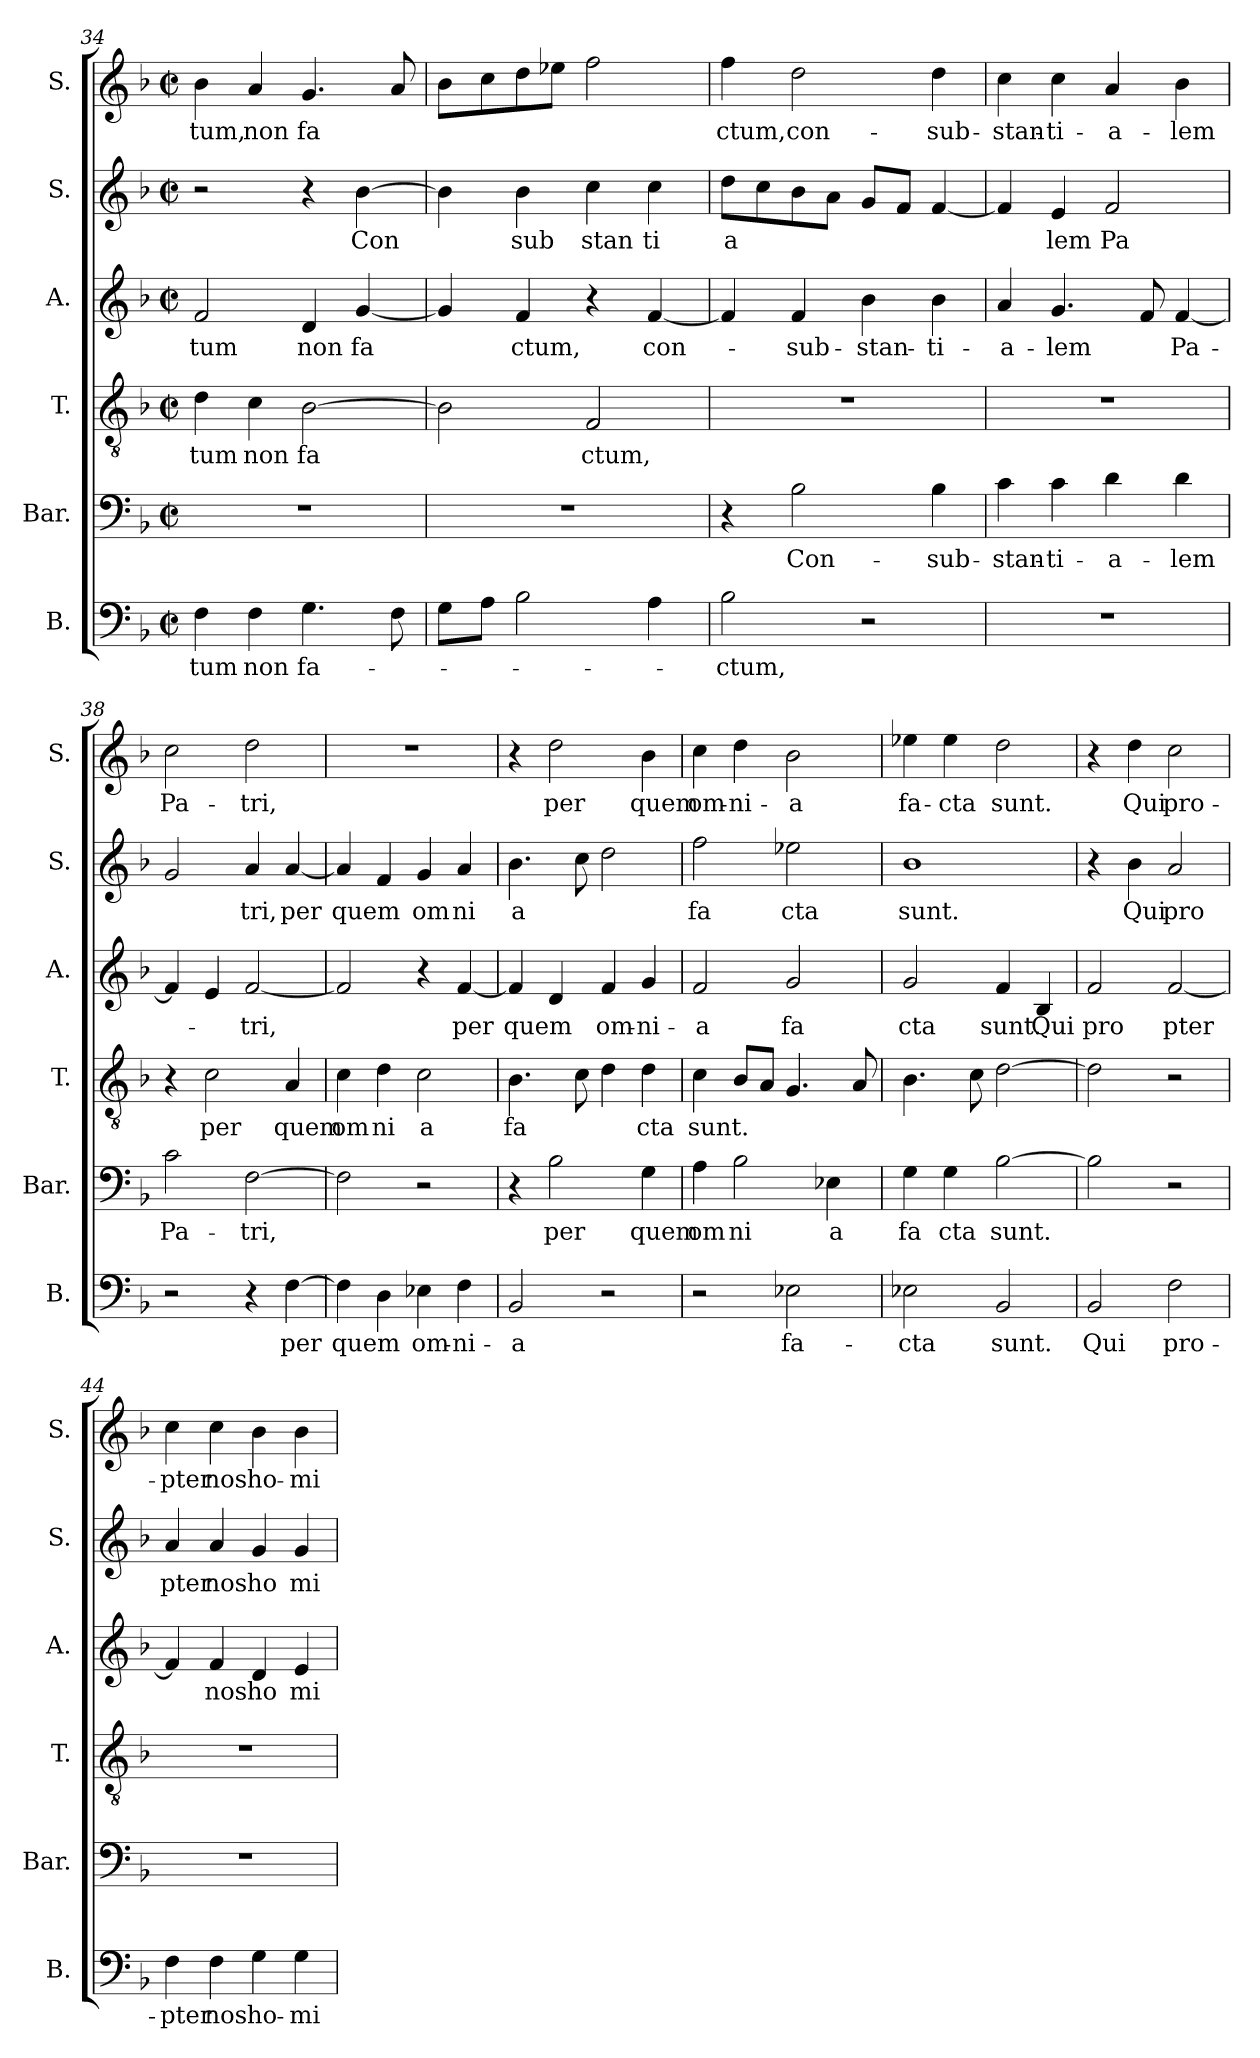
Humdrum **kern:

**kern	**text	**kern	**text	**kern	**text	**kern	**text	**kern	**text	**kern	**text
*part6	*part6	*part5	*part5	*part4	*part4	*part3	*part3	*part2	*part2	*part1	*part1
*staff6	*staff6	*staff5	*staff5	*staff4	*staff4	*staff3	*staff3	*staff2	*staff2	*staff1	*staff1
*I"B.	*	*I"Bar.	*	*I"T.	*	*I"A.	*	*I"S.	*	*I"S.	*
*I'B.	*	*I'Bar.	*	*I'T.	*	*I'A.	*	*I'S.	*	*I'S.	*
*clefF4	*	*clefF4	*	*clefGv2	*	*clefG2	*	*clefG2	*	*clefG2	*
*k[b-]	*	*k[b-]	*	*k[b-]	*	*k[b-]	*	*k[b-]	*	*k[b-]	*
*F:	*	*F:	*	*F:	*	*F:	*	*F:	*	*F:	*
*M2/2	*	*M2/2	*	*M2/2	*	*M2/2	*	*M2/2	*	*M2/2	*
*met(c|)	*	*met(c|)	*	*met(c|)	*	*met(c|)	*	*met(c|)	*	*met(c|)	*
=34	=34	=34	=34	=34	=34	=34	=34	=34	=34	=34	=34
!	!LO:LY:b:cj	!	!	!	!LO:LY:b:cj	!	!LO:LY:b:cj	!	!	!	!LO:LY:b:cj
4F\	-tum	1r	.	4d\	tum	2f/	tum	2r	.	4b-\	tum,
!	!LO:LY:b:cj	!	!	!	!LO:LY:b:cj	!	!	!	!	!	!LO:LY:b:cj
4F\	non	.	.	4c\	non	.	.	.	.	4a/	non
!	!LO:LY:b:cj	!	!	!	!LO:LY:b:cj	!	!LO:LY:b:cj	!	!	!	!LO:LY:b:cj
4.G\	fa-	.	.	[<2B-\	fa	4d/	non	4r	.	4.g/	fa
!	!	!	!	!	!	!	!LO:LY:b:cj	!	!LO:LY:b	!	!
.	.	.	.	.	.	[>4g/	fa	[>4b-\	Con	.	.
8F\	.	.	.	.	.	.	.	.	.	8a/	.
!!LO:LB:g=z
=35	=35	=35	=35	=35	=35	=35	=35	=35	=35	=35	=35
*	*	*	*	*^	*	*	*	*^	*	*	*
8G\L	.	1r	.	2B-\]	8ryy	.	4g/]	.	4b-\]	64ryy	.	8b-\L	.
.	.	.	.	.	.	.	.	.	.	2ryy	.	.	.
8A\J	.	.	.	.	2..ryy	.	.	.	.	.	.	8cc\	.
!	!	!	!	!	!	!	!	!LO:LY:b:cj	!	!	!LO:LY:b:cj	!	!
2B-\	.	.	.	.	.	.	4f/	ctum,	4b-\	.	sub	8dd\	.
.	.	.	.	.	.	.	.	.	.	.	.	8ee-X\J	.
!	!	!	!	!	!	!LO:LY:b:cj	!	!	!	!	!LO:LY:b:cj	!	!
.	.	.	.	2F/	.	ctum,	4r	.	4cc\	.	stan	2ff\	.
.	.	.	.	.	.	.	.	.	.	4ryy	.	.	.
!	!	!	!	!	!	!	!	!LO:LY:b	!	!	!LO:LY:b:cj	!	!
4A\	.	.	.	.	.	.	[<4f/	con-	4cc\	.	ti	.	.
.	.	.	.	.	.	.	.	.	.	8...ryy	.	.	.
=36	=36	=36	=36	=36	=36	=36	=36	=36	=36	=36	=36	=36	=36
!	!LO:LY:b:cj	!	!	!	!	!	!	!	!	!	!LO:LY:b:cj	!	!LO:LY:b:cj
*	*	*	*	*v	*v	*	*	*	*v	*v	*	*	*
2B-\	-ctum,	4r	.	1r	.	4f/]	.	8dd\L	a	4ff\	ctum,
.	.	.	.	.	.	.	.	8cc\	.	.	.
!	!	!	!LO:LY:b:cj	!	!	!	!LO:LY:b:cj	!	!	!	!LO:LY:b:cj
.	.	2B-\	Con-	.	.	4f/	-sub-	8b-\	.	2dd\	con-
.	.	.	.	.	.	.	.	8a\J	.	.	.
!	!	!	!	!	!	!	!LO:LY:b:cj	!	!	!	!
2r	.	.	.	.	.	4b-\	-stan-	8g/L	.	.	.
.	.	.	.	.	.	.	.	8f/J	.	.	.
!	!	!	!LO:LY:b:cj	!	!	!	!LO:LY:b:cj	!	!	!	!LO:LY:b:cj
.	.	4B-\	-sub-	.	.	4b-\	-ti-	[<4f/	.	4dd\	-sub-
=37	=37	=37	=37	=37	=37	=37	=37	=37	=37	=37	=37
!	!	!	!LO:LY:b:cj	!	!	!	!LO:LY:b:cj	!	!	!	!LO:LY:b:cj
1r	.	4c\	-stan-	1r	.	4a/	-a-	4f/]	.	4cc\	-stan-
!	!	!	!LO:LY:b:cj	!	!	!	!LO:LY:b	!	!LO:LY:b:cj	!	!LO:LY:b:cj
.	.	4c\	-ti-	.	.	4.g/	-lem	4e/	lem	4cc\	-ti-
!	!	!	!LO:LY:b:cj	!	!	!	!	!	!LO:LY:b	!	!LO:LY:b:cj
.	.	4d\	-a-	.	.	.	.	2f/	Pa	4a/	-a-
.	.	.	.	.	.	8f/	.	.	.	.	.
!	!	!	!LO:LY:b:cj	!	!	!	!LO:LY:b	!	!	!	!LO:LY:b:cj
.	.	4d\	-lem	.	.	[<4f/	Pa-	.	.	4b-\	-lem
=38	=38	=38	=38	=38	=38	=38	=38	=38	=38	=38	=38
!	!	!	!LO:LY:b:cj	!	!	!	!	!	!	!	!LO:LY:b:cj
2r	.	2c\	Pa-	4r	.	4f/]	.	2g/	.	2cc\	Pa-
!	!	!	!	!	!LO:LY:b:cj	!	!	!	!	!	!
.	.	.	.	2c\	per	4e/	.	.	.	.	.
!	!	!	!LO:LY:b	!	!	!	!LO:LY:b	!	!LO:LY:b:cj	!	!LO:LY:b:cj
4r	.	[>2F\	-tri,	.	.	[<2f/	-tri,	4a/	tri,	2dd\	-tri,
!	!LO:LY:b	!	!	!	!LO:LY:b:cj	!	!	!	!LO:LY:b	!	!
[>4F\	per	.	.	4A/	quem	.	.	[<4a/	per	.	.
=39	=39	=39	=39	=39	=39	=39	=39	=39	=39	=39	=39
!	!LO:LY:b	!	!	!	!LO:LY:b:cj	!	!	!	!LO:LY:b	!	!
4F\]	quem	2F\]	.	4c\	om	2f/]	.	4a/]	quem	1r	.
!	!	!	!	!	!LO:LY:b:cj	!	!	!	!	!	!
4D\	.	.	.	4d\	ni	.	.	4f/	.	.	.
!	!LO:LY:b:cj	!	!	!	!LO:LY:b:cj	!	!	!	!LO:LY:b:cj	!	!
4E-X\	om-	2r	.	2c\	a	4r	.	4g/	om	.	.
!	!LO:LY:b:cj	!	!	!	!	!	!LO:LY:b	!	!LO:LY:b:cj	!	!
4F\	-ni-	.	.	.	.	[<4f/	per	4a/	ni	.	.
=40	=40	=40	=40	=40	=40	=40	=40	=40	=40	=40	=40
!	!LO:LY:b:cj	!	!	!	!LO:LY:b:cj	!	!LO:LY:b	!	!LO:LY:b:cj	!	!
2BB-/	-a	4r	.	4.B-\	fa	4f/]	quem	4.b-\	a	4r	.
!	!	!	!LO:LY:b:cj	!	!	!	!	!	!	!	!LO:LY:b:cj
.	.	2B-\	per	.	.	4d/	.	.	.	2dd\	per
.	.	.	.	8c\	.	.	.	8cc\	.	.	.
!	!	!	!	!	!	!	!LO:LY:b:cj	!	!	!	!
2r	.	.	.	4d\	.	4f/	om-	2dd\	.	.	.
!	!	!	!LO:LY:b:cj	!	!LO:LY:b:cj	!	!LO:LY:b:cj	!	!	!	!LO:LY:b:cj
.	.	4G\	quem	4d\	cta	4g/	-ni-	.	.	4b-\	quem
!!LO:PB:g=z
=41	=41	=41	=41	=41	=41	=41	=41	=41	=41	=41	=41
!	!	!	!LO:LY:b:cj	!	!LO:LY:b	!	!LO:LY:b:cj	!	!LO:LY:b:cj	!	!LO:LY:b:cj
2r	.	4A\	om	4c\	sunt.	2f/	-a	2ff\	fa	4cc\	om-
!	!	!	!LO:LY:b:cj	!	!	!	!	!	!	!	!LO:LY:b:cj
.	.	2B-\	ni	8B-/L	.	.	.	.	.	4dd\	-ni-
.	.	.	.	8A/J	.	.	.	.	.	.	.
!	!LO:LY:b:cj	!	!	!	!	!	!LO:LY:b:cj	!	!LO:LY:b:cj	!	!LO:LY:b:cj
2E-X\	fa-	.	.	4.G/	.	2g/	fa	2ee-X\	cta	2b-\	-a
!	!	!	!LO:LY:b:cj	!	!	!	!	!	!	!	!
.	.	4E-X\	a	.	.	.	.	.	.	.	.
.	.	.	.	8A/	.	.	.	.	.	.	.
=42	=42	=42	=42	=42	=42	=42	=42	=42	=42	=42	=42
!	!LO:LY:b:cj	!	!LO:LY:b:cj	!	!	!	!LO:LY:b:cj	!	!LO:LY:b:cj	!	!LO:LY:b:cj
2E-X\	-cta	4G\	fa	4.B-\	.	2g/	cta	1b-	sunt.	4ee-X\	fa-
!	!	!	!LO:LY:b:cj	!	!	!	!	!	!	!	!LO:LY:b:cj
.	.	4G\	cta	.	.	.	.	.	.	4ee-\	-cta
.	.	.	.	8c\	.	.	.	.	.	.	.
!	!LO:LY:b:cj	!	!LO:LY:b	!	!	!	!LO:LY:b:cj	!	!	!	!LO:LY:b:cj
2BB-/	sunt.	[>2B-\	sunt.	[>2d\	.	4f/	sunt.	.	.	2dd\	sunt.
!	!	!	!	!	!	!	!LO:LY:b:cj	!	!	!	!
.	.	.	.	.	.	4B-/	Qui	.	.	.	.
=43	=43	=43	=43	=43	=43	=43	=43	=43	=43	=43	=43
!	!LO:LY:b:cj	!	!	!	!	!	!LO:LY:b:cj	!	!	!	!
2BB-/	Qui	2B-\]	.	2d\]	.	2f/	pro	4r	.	4r	.
!	!	!	!	!	!	!	!	!	!LO:LY:b:cj	!	!LO:LY:b:cj
.	.	.	.	.	.	.	.	4b-\	Qui	4dd\	Qui
!	!LO:LY:b:cj	!	!	!	!	!	!LO:LY:b	!	!LO:LY:b:cj	!	!LO:LY:b:cj
2F\	pro-	2r	.	2r	.	[<2f/	pter	2a/	pro	2cc\	pro-
=44	=44	=44	=44	=44	=44	=44	=44	=44	=44	=44	=44
!	!LO:LY:b:cj	!	!	!	!	!	!	!	!LO:LY:b:cj	!	!LO:LY:b:cj
4F\	-pter	1r	.	1r	.	4f/]	.	4a/	pter	4cc\	-pter
!	!LO:LY:b:cj	!	!	!	!	!	!LO:LY:b:cj	!	!LO:LY:b:cj	!	!LO:LY:b:cj
4F\	nos	.	.	.	.	4f/	nos	4a/	nos	4cc\	nos
!	!LO:LY:b:cj	!	!	!	!	!	!LO:LY:b:cj	!	!LO:LY:b:cj	!	!LO:LY:b:cj
4G\	ho-	.	.	.	.	4d/	ho	4g/	ho	4b-\	ho-
!	!LO:LY:b:cj	!	!	!	!	!	!LO:LY:b:cj	!	!LO:LY:b:cj	!	!LO:LY:b:cj
4G\	-mi-	.	.	.	.	4e/	mi	4g/	mi	4b-\	-mi-
=	=	=	=	=	=	=	=	=	=	=	=
*-	*-	*-	*-	*-	*-	*-	*-	*-	*-	*-	*-
